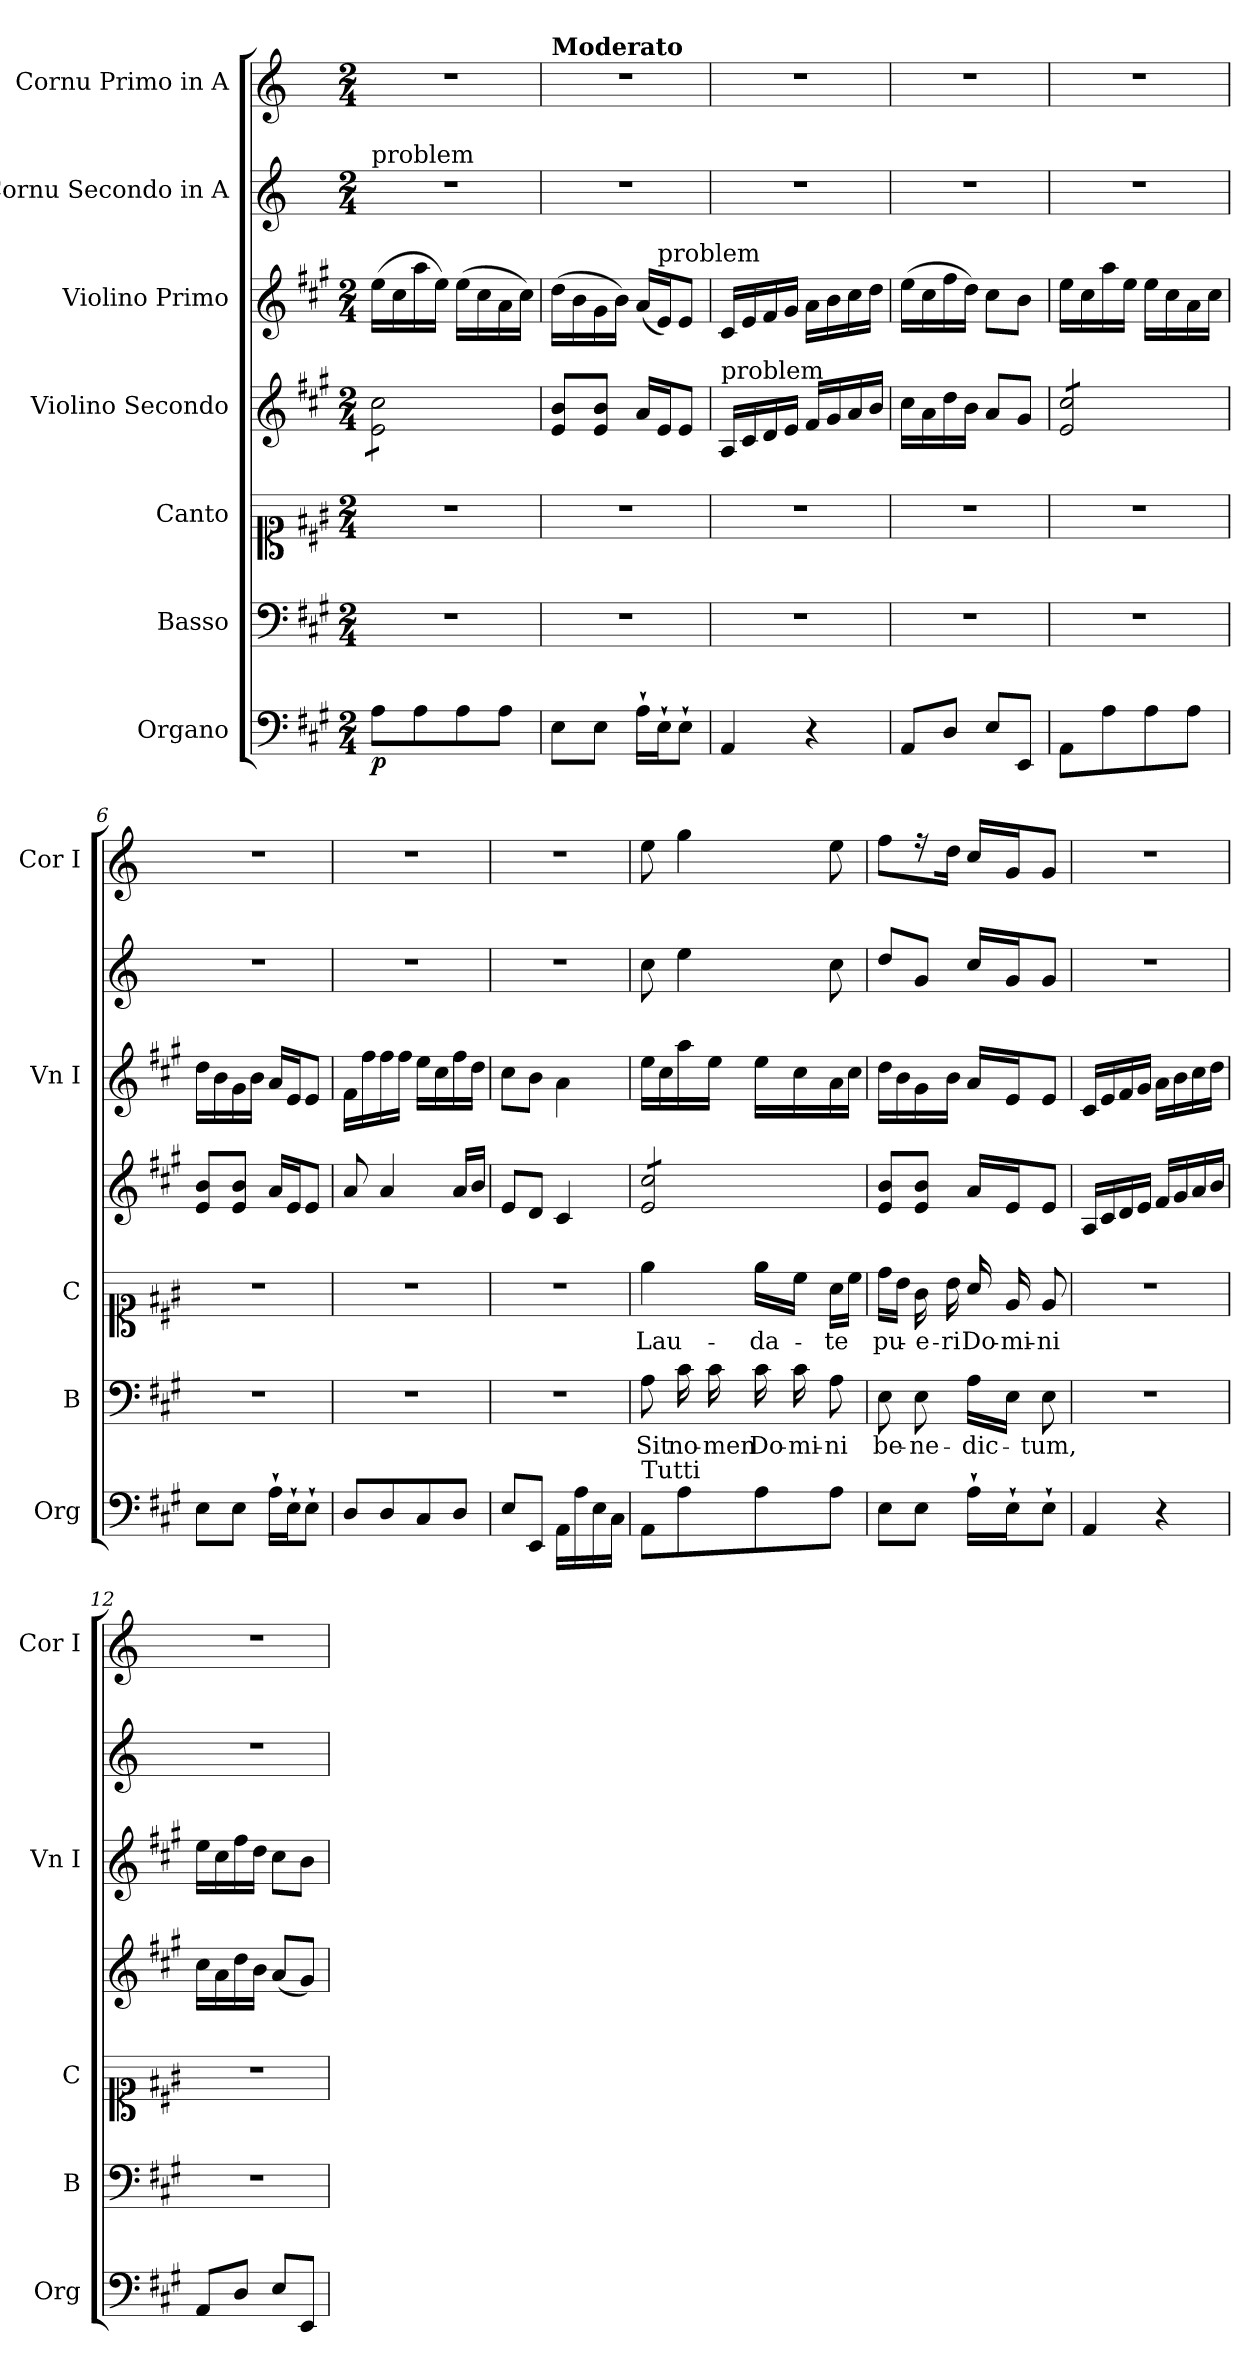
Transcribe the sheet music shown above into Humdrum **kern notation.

**kern	**dynam	**kern	**text	**kern	**text	**kern	**kern	**kern	**kern
*part7	*part7	*part6	*part6	*part5	*part5	*part4	*part3	*part2	*part1
*staff7	*staff7	*staff6	*staff6	*staff5	*staff5	*staff4	*staff3	*staff2	*staff1
*I"Organo	*	*I"Basso	*	*I"Canto	*	*I"Violino Secondo	*I"Violino Primo	*I"Cornu Secondo in A	*I"Cornu Primo in A
*I'Org	*	*I'B	*	*I'C	*	*	*I'Vn I	*	*I'Cor I
*clefF4	*	*clefF4	*	*clefC1	*	*clefG2	*clefG2	*clefG2	*clefG2
*	*	*	*	*	*	*	*	*ITrd2c3	*ITrd2c3
*k[f#c#g#]	*	*k[f#c#g#]	*	*k[f#c#g#]	*	*k[f#c#g#]	*k[f#c#g#]	*k[f#c#g#]	*k[f#c#g#]
*M2/4	*	*M2/4	*	*M2/4	*	*M2/4	*M2/4	*M2/4	*M2/4
=1	=1	=1	=1	=1	=1	=1	=1	=1	=1
!	!	!	!	!	!	!	!	!LO:TX:a:t=problem	!
*	*	*	*	*	*	*tremolo	*	*	*
8AL	p	2r	.	2r	.	8e\ 8cc#\L	(>16eeLL	2r	2r
.	.	.	.	.	.	.	16cc#	.	.
8A	.	.	.	.	.	8e\ 8cc#\	16aa	.	.
.	.	.	.	.	.	.	16eeJJ)	.	.
8A	.	.	.	.	.	8e\ 8cc#\	(>16eeLL	.	.
.	.	.	.	.	.	.	16cc#	.	.
8AJ	.	.	.	.	.	8e\ 8cc#\J	16a	.	.
*	*	*	*	*	*	*Xtremolo	*	*	*
.	.	.	.	.	.	.	16cc#JJ)	.	.
=2	=2	=2	=2	=2	=2	=2	=2	=2	=2
!	!	!	!	!	!	!	!	!	!LO:TX:a:B:t=Moderato
8EL	.	2r	.	2r	.	8e 8bL	(>16ddLL	2r	2r
.	.	.	.	.	.	.	16b	.	.
8EJ	.	.	.	.	.	8e 8bJ	16g#	.	.
.	.	.	.	.	.	.	16bJJ)	.	.
16A`LL	.	.	.	.	.	16aLL	(<16aLL	.	.
!	!	!	!	!	!	!	!LO:TX:a:t=problem	!	!
16E`J	.	.	.	.	.	16eJ	16eJ)	.	.
8E`J	.	.	.	.	.	8eJ	8eJ	.	.
=3	=3	=3	=3	=3	=3	=3	=3	=3	=3
!	!	!	!	!	!	!LO:TX:a:t=problem	!	!	!
4AA	.	2r	.	2r	.	16ALL	16c#LL	2r	2r
.	.	.	.	.	.	16c#	16e	.	.
.	.	.	.	.	.	16d	16f#	.	.
.	.	.	.	.	.	16eJJ	16g#JJ	.	.
4r	.	.	.	.	.	16f#LL	16aLL	.	.
.	.	.	.	.	.	16g#	16b	.	.
.	.	.	.	.	.	16a	16cc#	.	.
.	.	.	.	.	.	16bJJ	16ddJJ	.	.
=4	=4	=4	=4	=4	=4	=4	=4	=4	=4
8AAL	.	2r	.	2r	.	16cc#LL	(>16eeLL	2r	2r
.	.	.	.	.	.	16a	16cc#	.	.
8DJ	.	.	.	.	.	16dd	16ff#	.	.
.	.	.	.	.	.	16bJJ	16ddJJ)	.	.
8EL	.	.	.	.	.	8aL	8cc#L	.	.
8EEJ	.	.	.	.	.	8g#J	8bJ	.	.
=5	=5	=5	=5	=5	=5	=5	=5	=5	=5
*	*	*	*	*	*	*tremolo	*	*	*
8AA/L	.	2r	.	2r	.	8e 8cc#L	16eeLL	2r	2r
.	.	.	.	.	.	.	16cc#	.	.
8A\	.	.	.	.	.	8e 8cc#	16aa	.	.
.	.	.	.	.	.	.	16eeJJ	.	.
8A\	.	.	.	.	.	8e 8cc#	16eeLL	.	.
.	.	.	.	.	.	.	16cc#	.	.
8A\J	.	.	.	.	.	8e 8cc#J	16a	.	.
*	*	*	*	*	*	*Xtremolo	*	*	*
.	.	.	.	.	.	.	16cc#JJ	.	.
=6	=6	=6	=6	=6	=6	=6	=6	=6	=6
8EL	.	2r	.	2r	.	8e 8bL	16ddLL	2r	2r
.	.	.	.	.	.	.	16b	.	.
8EJ	.	.	.	.	.	8e 8bJ	16g#	.	.
.	.	.	.	.	.	.	16bJJ	.	.
16A`LL	.	.	.	.	.	16aLL	16aLL	.	.
16E`J	.	.	.	.	.	16eJ	16eJ	.	.
8E`J	.	.	.	.	.	8eJ	8eJ	.	.
=7	=7	=7	=7	=7	=7	=7	=7	=7	=7
8D/L	.	2r	.	2r	.	8a	16f#/LL	2r	2r
.	.	.	.	.	.	.	16ff#\	.	.
8D	.	.	.	.	.	4a	16ff#\	.	.
.	.	.	.	.	.	.	16ff#\JJ	.	.
8C#	.	.	.	.	.	.	16eeLL	.	.
.	.	.	.	.	.	.	16cc#	.	.
8DJ	.	.	.	.	.	16aLL	16ff#	.	.
.	.	.	.	.	.	16bJJ	16ddJJ	.	.
=8	=8	=8	=8	=8	=8	=8	=8	=8	=8
8E\L	.	2r	.	2r	.	8eL	8cc#L	2r	2r
8EE/J	.	.	.	.	.	8dJ	8bJ	.	.
16AA/LL	.	.	.	.	.	4c#	4a\	.	.
16A\	.	.	.	.	.	.	.	.	.
16E\	.	.	.	.	.	.	.	.	.
16C#\JJ	.	.	.	.	.	.	.	.	.
=9	=9	=9	=9	=9	=9	=9	=9	=9	=9
!LO:TX:a:t=Tutti	!	!	!	!	!	!	!	!	!
*	*	*	*	*	*	*tremolo	*	*	*
8AA/L	.	8A	Sit	4ee	Lau-	8e 8cc#L	16eeLL	8a	8cc#
.	.	.	.	.	.	.	16cc#	.	.
8A\	.	16c#	no-	.	.	8e 8cc#	16aa	4cc#	4ee
.	.	16c#	-men	.	.	.	16eeJJ	.	.
8A\	.	16c#	Do-	16eeLL	-da-	8e 8cc#	16eeLL	.	.
.	.	16c#	-mi-	16cc#JJ	.	.	16cc#	.	.
8A\J	.	8A	-ni	16aLL	-te	8e 8cc#J	16a	8a	8cc#
*	*	*	*	*	*	*Xtremolo	*	*	*
.	.	.	.	16cc#JJ	.	.	16cc#JJ	.	.
=10	=10	=10	=10	=10	=10	=10	=10	=10	=10
8EL	.	8E	be-	16ddLL	pu-	8e 8bL	16ddLL	8b\L	8ddL
.	.	.	.	16bJJ	.	.	16b	.	.
8EJ	.	8E	-ne-	16g#	-e-	8e 8bJ	16g#	8e/J	16r
.	.	.	.	16b	-ri	.	16bJJ	.	16bJk
16A`LL	.	16ALL	-dic-	16a/	Do-	16aLL	16aLL	16a\LL	16a\LL
16E`J	.	16EJJ	.	16e	-mi-	16eJ	16eJ	16e/J	16e/J
8E`J	.	8E	-tum,	8e	-ni	8eJ	8eJ	8e/J	8e/J
=11	=11	=11	=11	=11	=11	=11	=11	=11	=11
4AA	.	2r	.	2r	.	16ALL	16c#LL	2r	2r
.	.	.	.	.	.	16c#	16e	.	.
.	.	.	.	.	.	16d	16f#	.	.
.	.	.	.	.	.	16eJJ	16g#JJ	.	.
4r	.	.	.	.	.	16f#LL	16aLL	.	.
.	.	.	.	.	.	16g#	16b	.	.
.	.	.	.	.	.	16a	16cc#	.	.
.	.	.	.	.	.	16bJJ	16ddJJ	.	.
=12	=12	=12	=12	=12	=12	=12	=12	=12	=12
8AAL	.	2r	.	2r	.	16cc#LL	16eeLL	2r	2r
.	.	.	.	.	.	16a	16cc#	.	.
8DJ	.	.	.	.	.	16dd	16ff#	.	.
.	.	.	.	.	.	16bJJ	16ddJJ	.	.
8E\L	.	.	.	.	.	(<8aL	8cc#L	.	.
8EE/J	.	.	.	.	.	8g#J)	8bJ	.	.
=	=	=	=	=	=	=	=	=	=
*-	*-	*-	*-	*-	*-	*-	*-	*-	*-
